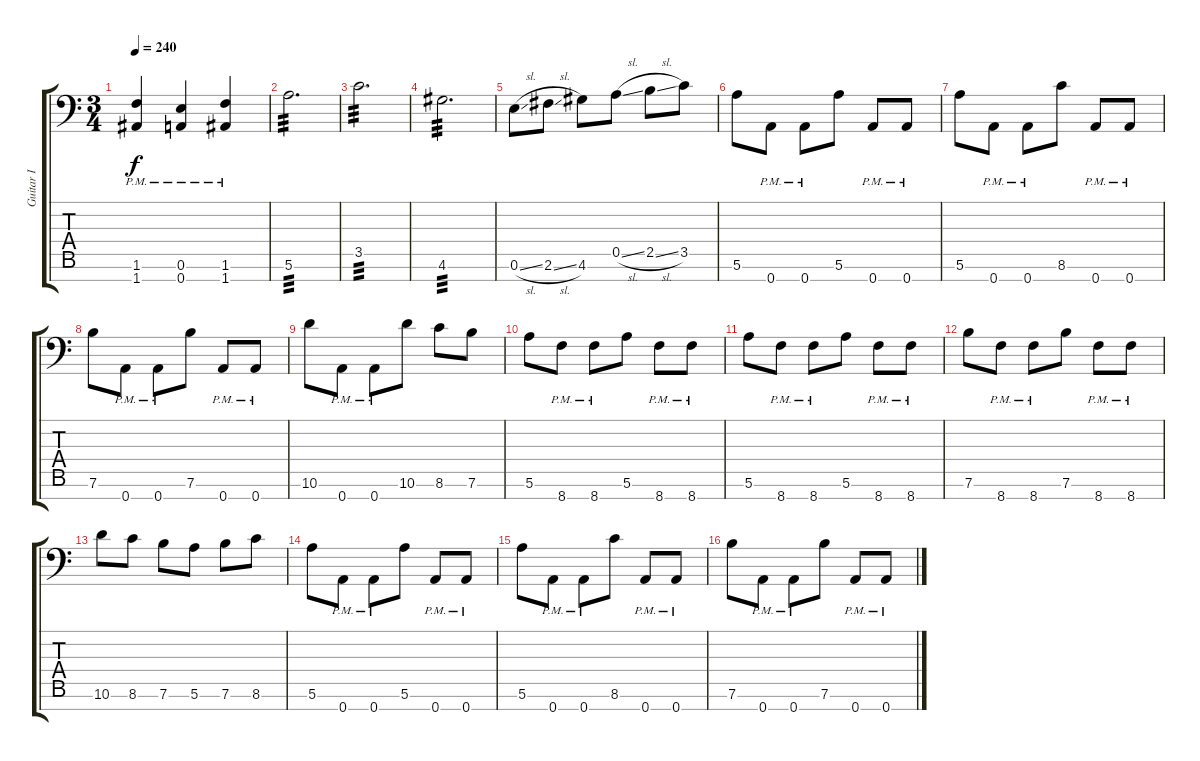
\track ("Guitar I" "Guitar I") {instrument distortionguitar}
\staff {score tabs}
\tuning (E4 B3 G3 D3 A2 E2 A1) {hide}
\ts (3 4)
\tempo 240
\clef f4
\ks c
(1.6{pm} 1.7{pm}).4{dy f} (0.6{pm} 0.7{pm}).4 (1.6{pm} 1.7{pm}).4 |
5.6.2{d tp 3} |
3.5.2{d tp 3} |
4.6.2{d tp 3} |
0.6{sl}.8 2.6{sl}.8 4.6.8 0.5{sl}.8 2.5{sl}.8 3.5.8 |
5.6.8 0.7{pm}.8 0.7{pm}.8 5.6.8 0.7{pm}.8 0.7{pm}.8 |
5.6.8 0.7{pm}.8 0.7{pm}.8 8.6.8 0.7{pm}.8 0.7{pm}.8 |
7.6.8 0.7{pm}.8 0.7{pm}.8 7.6.8 0.7{pm}.8 0.7{pm}.8 |
10.6.8 0.7{pm}.8 0.7{pm}.8 10.6.8 8.6.8 7.6.8 |
5.6.8 8.7{pm}.8 8.7{pm}.8 5.6.8 8.7{pm}.8 8.7{pm}.8 |
5.6.8 8.7{pm}.8 8.7{pm}.8 5.6.8 8.7{pm}.8 8.7{pm}.8 |
7.6.8 8.7{pm}.8 8.7{pm}.8 7.6.8 8.7{pm}.8 8.7{pm}.8 |
10.6.8 8.6.8 7.6.8 5.6.8 7.6.8 8.6.8 |
5.6.8 0.7{pm}.8 0.7{pm}.8 5.6.8 0.7{pm}.8 0.7{pm}.8 |
5.6.8 0.7{pm}.8 0.7{pm}.8 8.6.8 0.7{pm}.8 0.7{pm}.8 |
7.6.8 0.7{pm}.8 0.7{pm}.8 7.6.8 0.7{pm}.8 0.7{pm}.8
